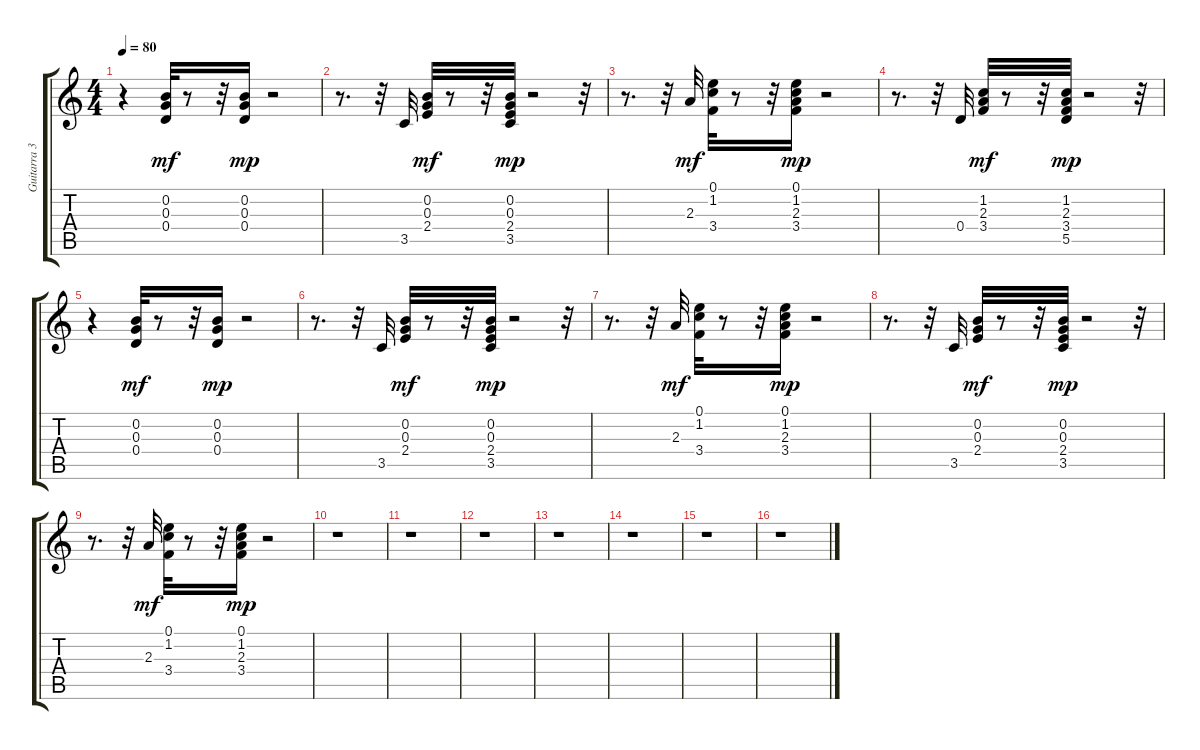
\track ("Guitarra 3" "Guitarra 3") {instrument acousticguitarsteel}
\staff {score tabs}
\tuning (E4 B3 G3 D3 A2 E2) {hide}
\ts (4 4)
\tempo 80
\clef g2
\ks c
r.4{dy mp} (0.2 0.3 0.4).32{dy mf} r.8 r.32 (0.2 0.3 0.4).16{dy mp} r.2 |
r.8{d} r.32 3.5.32 (0.2 0.3 2.4).32{dy mf} r.8 r.32 (0.2 0.3 2.4 3.5).32{dy mp} r.2 r.32 |
r.8{d} r.32 2.3.32{dy mf} (0.1 1.2 3.4).32 r.8 r.32 (0.1 1.2 2.3 3.4).16{dy mp} r.2 |
r.8{d} r.32 0.4.32 (1.2 2.3 3.4).32{dy mf} r.8 r.32 (1.2 2.3 3.4 5.5).32{dy mp} r.2 r.32 |
r.4 (0.2 0.3 0.4).32{dy mf} r.8 r.32 (0.2 0.3 0.4).16{dy mp} r.2 |
r.8{d} r.32 3.5.32 (0.2 0.3 2.4).32{dy mf} r.8 r.32 (0.2 0.3 2.4 3.5).32{dy mp} r.2 r.32 |
r.8{d} r.32 2.3.32{dy mf} (0.1 1.2 3.4).32 r.8 r.32 (0.1 1.2 2.3 3.4).16{dy mp} r.2 |
r.8{d} r.32 3.5.32 (0.2 0.3 2.4).32{dy mf} r.8 r.32 (0.2 0.3 2.4 3.5).32{dy mp} r.2 r.32 |
r.8{d} r.32 2.3.32{dy mf} (0.1 1.2 3.4).32 r.8 r.32 (0.1 1.2 2.3 3.4).16{dy mp} r.2 |
r.1 |
r.1 |
r.1 |
r.1 |
r.1 |
r.1 |
r.1
